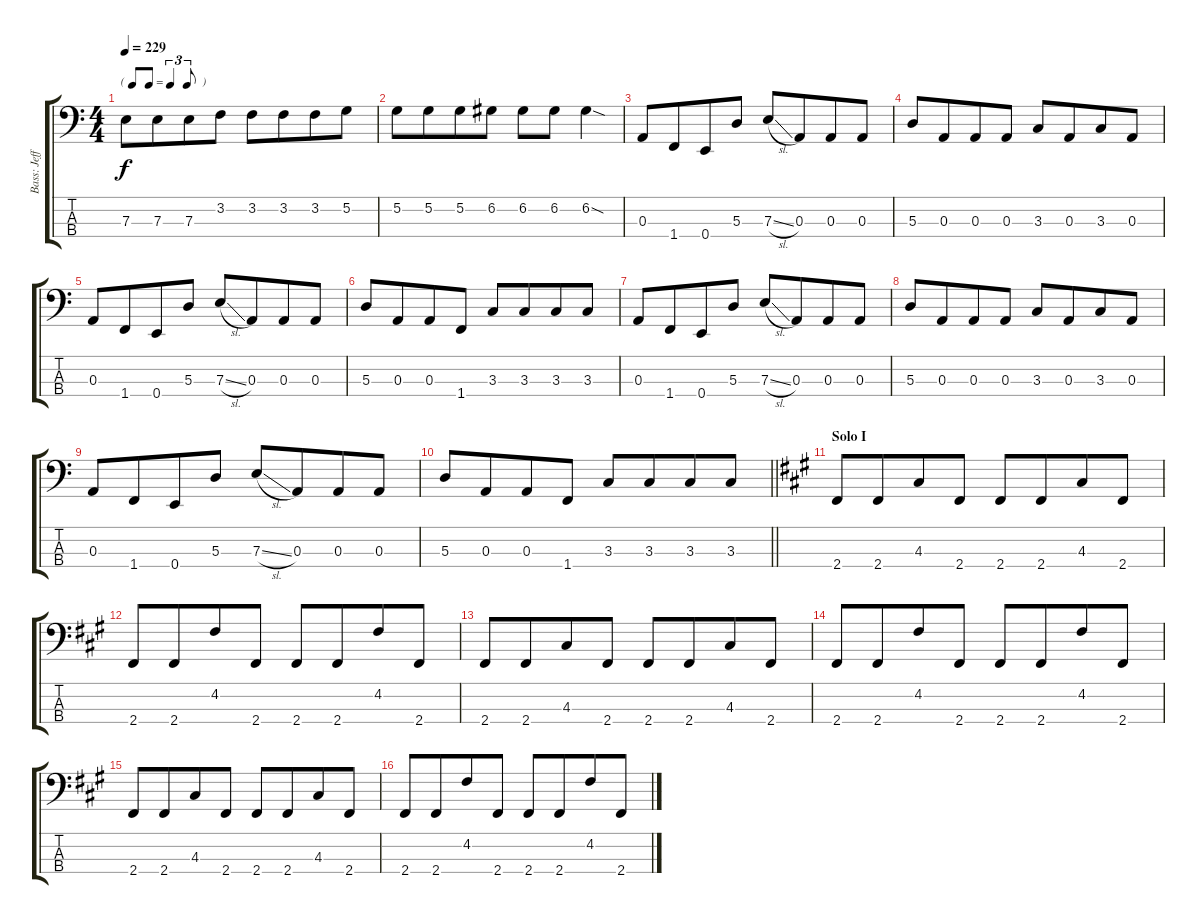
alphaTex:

\track ("Bass: Jeff" "Bass: Jeff") {instrument electricbassfinger}
\staff {score tabs}
\tuning (G2 D2 A1 E1) {hide}
\ts (4 4)
\tf triplet8th
\tempo 229
\clef f4
\ks c
7.3.8{dy f} 7.3.8{beam merge} 7.3.8 3.2.8 3.2.8 3.2.8{beam merge} 3.2.8 5.2.8 |
5.2.8 5.2.8{beam merge} 5.2.8 6.2.8 6.2.8 6.2.8{beam merge} 6.2{sod}.4 |
0.3.8 1.4.8{beam merge} 0.4.8 5.3.8 7.3{sl}.8 0.3.8{beam merge} 0.3.8 0.3.8 |
5.3.8 0.3.8{beam merge} 0.3.8 0.3.8 3.3.8 0.3.8{beam merge} 3.3.8 0.3.8 |
0.3.8 1.4.8{beam merge} 0.4.8 5.3.8 7.3{sl}.8 0.3.8{beam merge} 0.3.8 0.3.8 |
5.3.8 0.3.8{beam merge} 0.3.8 1.4.8 3.3.8 3.3.8{beam merge} 3.3.8 3.3.8 |
0.3.8 1.4.8{beam merge} 0.4.8 5.3.8 7.3{sl}.8 0.3.8{beam merge} 0.3.8 0.3.8 |
5.3.8 0.3.8{beam merge} 0.3.8 0.3.8 3.3.8 0.3.8{beam merge} 3.3.8 0.3.8 |
0.3.8 1.4.8{beam merge} 0.4.8 5.3.8 7.3{sl}.8 0.3.8{beam merge} 0.3.8 0.3.8 |
\barLineRight lightlight
5.3.8 0.3.8{beam merge} 0.3.8 1.4.8 3.3.8 3.3.8{beam merge} 3.3.8 3.3.8 |
\section ("" "Solo I")
\ks a
2.4.8 2.4.8{beam merge} 4.3.8 2.4.8 2.4.8 2.4.8{beam merge} 4.3.8 2.4.8 |
2.4.8 2.4.8{beam merge} 4.2.8 2.4.8 2.4.8 2.4.8{beam merge} 4.2.8 2.4.8 |
2.4.8 2.4.8{beam merge} 4.3.8 2.4.8 2.4.8 2.4.8{beam merge} 4.3.8 2.4.8 |
2.4.8 2.4.8{beam merge} 4.2.8 2.4.8 2.4.8 2.4.8{beam merge} 4.2.8 2.4.8 |
2.4.8 2.4.8{beam merge} 4.3.8 2.4.8 2.4.8 2.4.8{beam merge} 4.3.8 2.4.8 |
2.4.8 2.4.8{beam merge} 4.2.8 2.4.8 2.4.8 2.4.8{beam merge} 4.2.8 2.4.8
